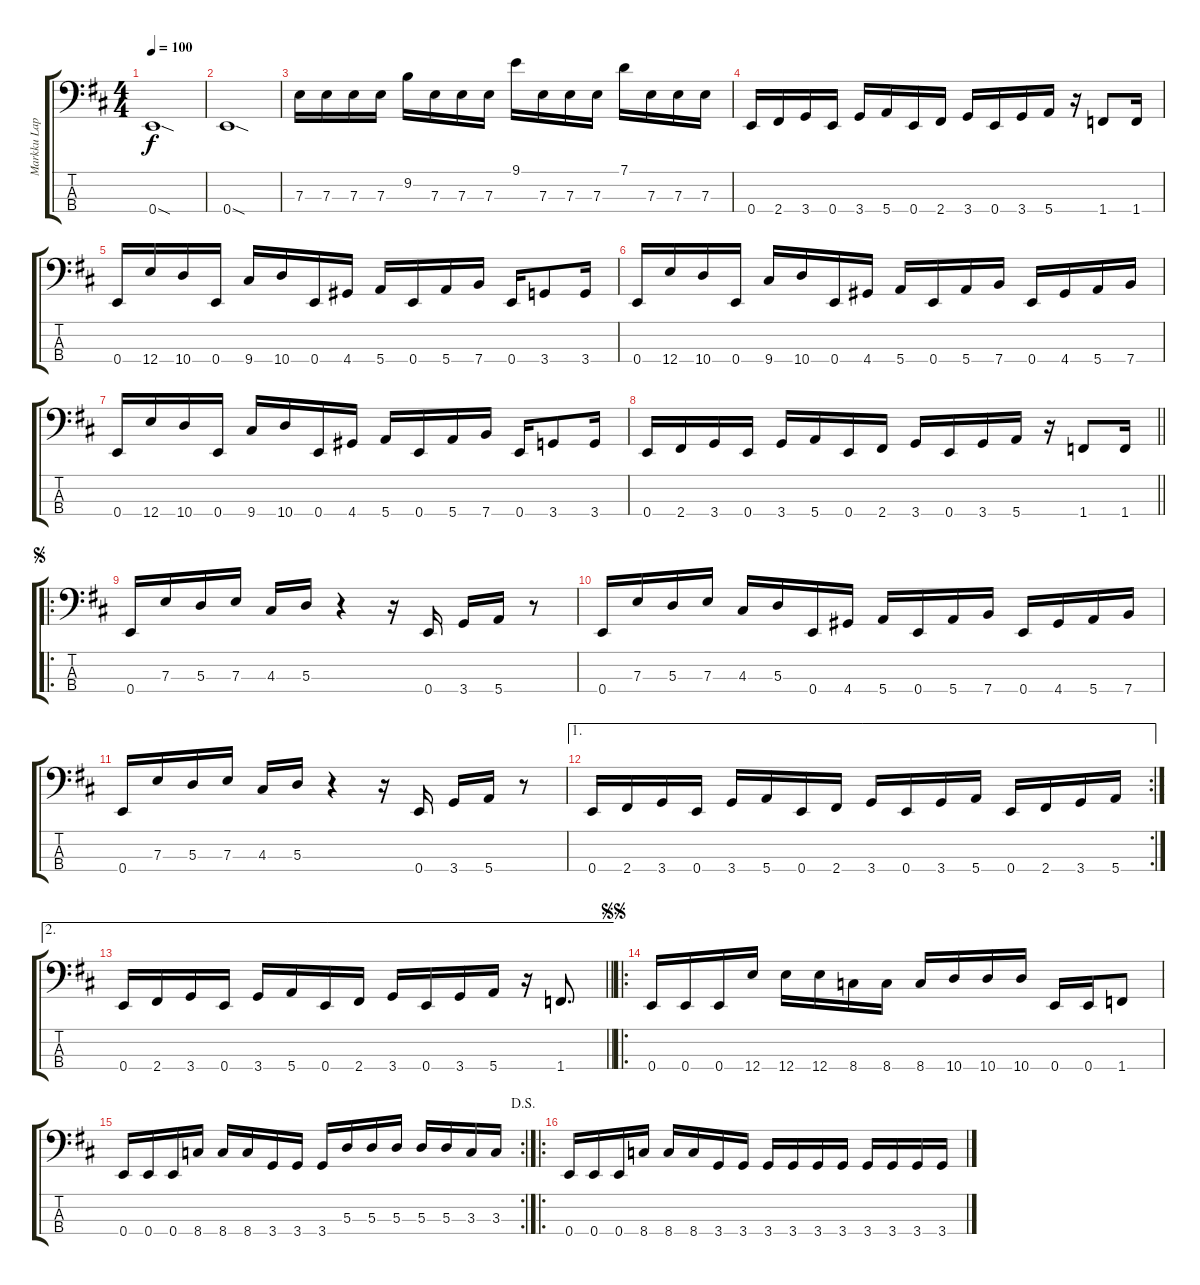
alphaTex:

\track ("Markku Lappalainen - Bass" "Markku Lap") {instrument electricbassfinger}
\staff {score tabs}
\tuning (G2 D2 A1 E1) {hide}
\ts (4 4)
\tempo 100
\clef f4
\ks d
0.4{sod}.1{dy f instrument electricbassfinger} |
0.4{sod}.1 |
7.3.16 7.3.16 7.3.16 7.3.16 9.2.16 7.3.16 7.3.16 7.3.16 9.1.16 7.3.16 7.3.16 7.3.16 7.1.16 7.3.16 7.3.16 7.3.16 |
0.4.16 2.4.16 3.4.16 0.4.16 3.4.16 5.4.16 0.4.16 2.4.16 3.4.16 0.4.16 3.4.16 5.4.16 r.16 1.4.8 1.4.16 |
0.4.16 12.4.16 10.4.16 0.4.16 9.4.16 10.4.16 0.4.16 4.4.16 5.4.16 0.4.16 5.4.16 7.4.16 0.4.16 3.4.8 3.4.16 |
0.4.16 12.4.16 10.4.16 0.4.16 9.4.16 10.4.16 0.4.16 4.4.16 5.4.16 0.4.16 5.4.16 7.4.16 0.4.16 4.4.16 5.4.16 7.4.16 |
0.4.16 12.4.16 10.4.16 0.4.16 9.4.16 10.4.16 0.4.16 4.4.16 5.4.16 0.4.16 5.4.16 7.4.16 0.4.16 3.4.8 3.4.16 |
\barLineRight lightlight
0.4.16 2.4.16 3.4.16 0.4.16 3.4.16 5.4.16 0.4.16 2.4.16 3.4.16 0.4.16 3.4.16 5.4.16 r.16 1.4.8 1.4.16 |
\ro
\jump segno
0.4.16 7.3.16 5.3.16 7.3.16 4.3.16 5.3.16 r.4 r.16 0.4.16 3.4.16 5.4.16 r.8 |
0.4.16 7.3.16 5.3.16 7.3.16 4.3.16 5.3.16 0.4.16 4.4.16 5.4.16 0.4.16 5.4.16 7.4.16 0.4.16 4.4.16 5.4.16 7.4.16 |
0.4.16 7.3.16 5.3.16 7.3.16 4.3.16 5.3.16 r.4 r.16 0.4.16 3.4.16 5.4.16 r.8 |
\ae 1
\rc 2
0.4.16 2.4.16 3.4.16 0.4.16 3.4.16 5.4.16 0.4.16 2.4.16 3.4.16 0.4.16 3.4.16 5.4.16 0.4.16 2.4.16 3.4.16 5.4.16 |
\ae 2
\barLineRight lightlight
0.4.16 2.4.16 3.4.16 0.4.16 3.4.16 5.4.16 0.4.16 2.4.16 3.4.16 0.4.16 3.4.16 5.4.16 r.16 1.4.8{d} |
\ro
\jump segnosegno
0.4.16 0.4.16 0.4.16 12.4.16 12.4.16 12.4.16 8.4.16 8.4.16 8.4.16 10.4.16 10.4.16 10.4.16 0.4.16 0.4.16 1.4.8 |
\rc 2
\jump dalsegno
0.4.16 0.4.16 0.4.16 8.4.16 8.4.16 8.4.16 3.4.16 3.4.16 3.4.16 5.3.16 5.3.16 5.3.16 5.3.16 5.3.16 3.3.16 3.3.16 |
\ro
0.4.16 0.4.16 0.4.16 8.4.16 8.4.16 8.4.16 3.4.16 3.4.16 3.4.16 3.4.16 3.4.16 3.4.16 3.4.16 3.4.16 3.4.16 3.4.16
